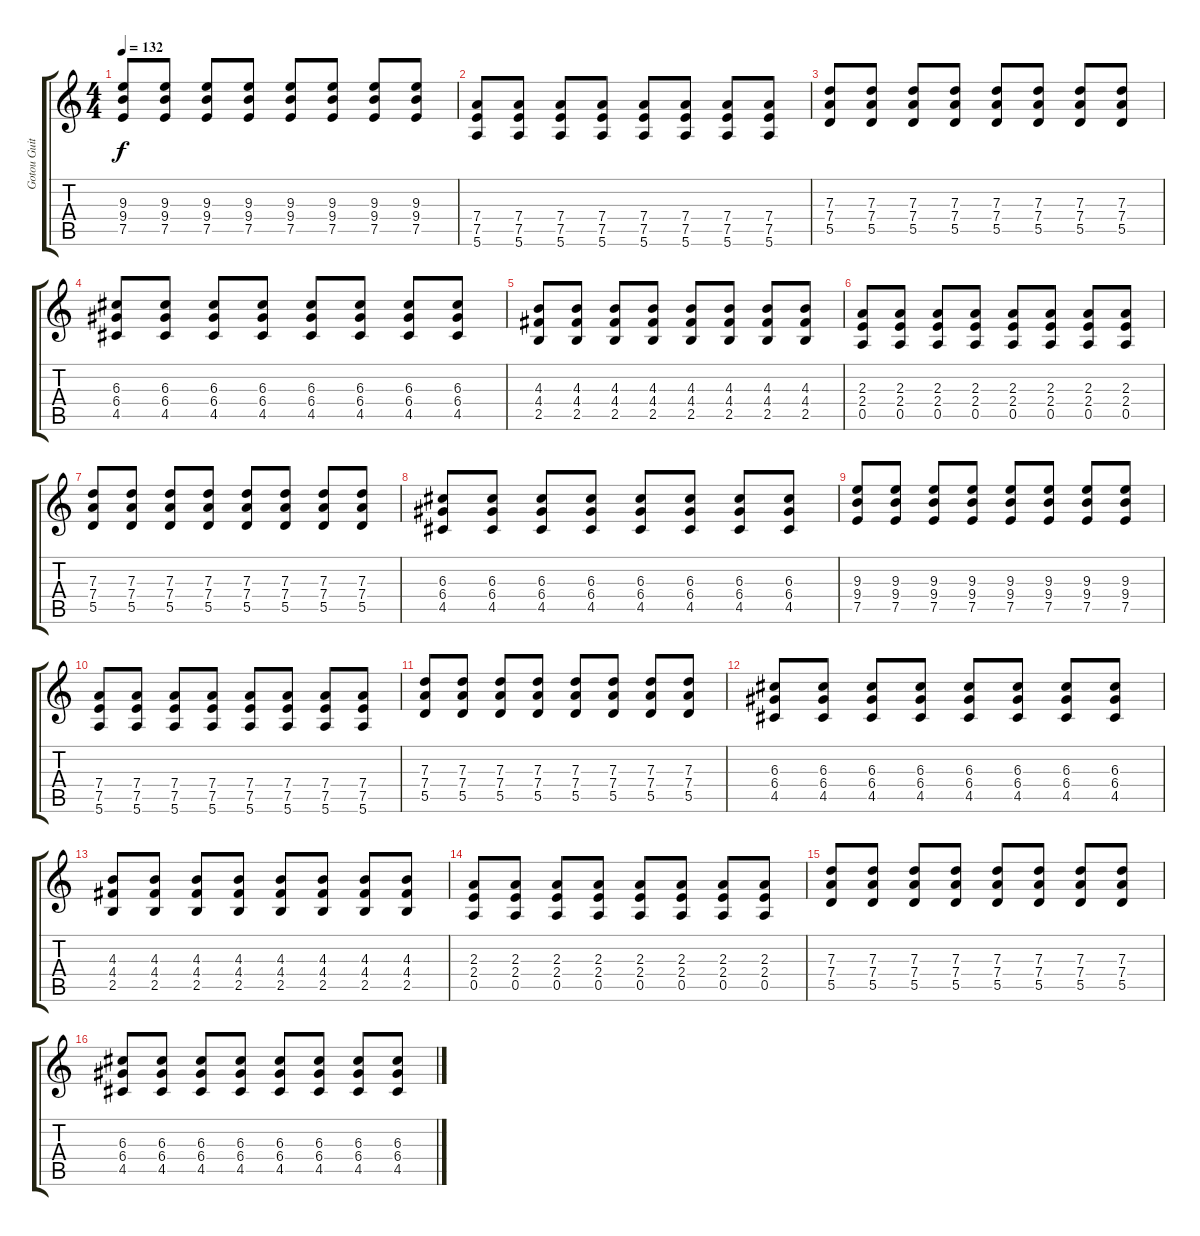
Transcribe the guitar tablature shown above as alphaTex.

\track ("Gotou Guitar" "Gotou Guit") {instrument overdrivenguitar}
\staff {score tabs}
\tuning (E4 B3 G3 D3 A2 E2) {hide}
\ts (4 4)
\tempo 132
\clef g2
\ks c
(9.3 9.4 7.5).8{dy f} (9.3 9.4 7.5).8 (9.3 9.4 7.5).8 (9.3 9.4 7.5).8 (9.3 9.4 7.5).8 (9.3 9.4 7.5).8 (9.3 9.4 7.5).8 (9.3 9.4 7.5).8 |
(7.4 7.5 5.6).8 (7.4 7.5 5.6).8 (7.4 7.5 5.6).8 (7.4 7.5 5.6).8 (7.4 7.5 5.6).8 (7.4 7.5 5.6).8 (7.4 7.5 5.6).8 (7.4 7.5 5.6).8 |
(7.3 7.4 5.5).8 (7.3 7.4 5.5).8 (7.3 7.4 5.5).8 (7.3 7.4 5.5).8 (7.3 7.4 5.5).8 (7.3 7.4 5.5).8 (7.3 7.4 5.5).8 (7.3 7.4 5.5).8 |
(6.3 6.4 4.5).8 (6.3 6.4 4.5).8 (6.3 6.4 4.5).8 (6.3 6.4 4.5).8 (6.3 6.4 4.5).8 (6.3 6.4 4.5).8 (6.3 6.4 4.5).8 (6.3 6.4 4.5).8 |
(4.3 4.4 2.5).8 (4.3 4.4 2.5).8 (4.3 4.4 2.5).8 (4.3 4.4 2.5).8 (4.3 4.4 2.5).8 (4.3 4.4 2.5).8 (4.3 4.4 2.5).8 (4.3 4.4 2.5).8 |
(2.3 2.4 0.5).8 (2.3 2.4 0.5).8 (2.3 2.4 0.5).8 (2.3 2.4 0.5).8 (2.3 2.4 0.5).8 (2.3 2.4 0.5).8 (2.3 2.4 0.5).8 (2.3 2.4 0.5).8 |
(7.3 7.4 5.5).8 (7.3 7.4 5.5).8 (7.3 7.4 5.5).8 (7.3 7.4 5.5).8 (7.3 7.4 5.5).8 (7.3 7.4 5.5).8 (7.3 7.4 5.5).8 (7.3 7.4 5.5).8 |
(6.3 6.4 4.5).8 (6.3 6.4 4.5).8 (6.3 6.4 4.5).8 (6.3 6.4 4.5).8 (6.3 6.4 4.5).8 (6.3 6.4 4.5).8 (6.3 6.4 4.5).8 (6.3 6.4 4.5).8 |
(9.3 9.4 7.5).8 (9.3 9.4 7.5).8 (9.3 9.4 7.5).8 (9.3 9.4 7.5).8 (9.3 9.4 7.5).8 (9.3 9.4 7.5).8 (9.3 9.4 7.5).8 (9.3 9.4 7.5).8 |
(7.4 7.5 5.6).8 (7.4 7.5 5.6).8 (7.4 7.5 5.6).8 (7.4 7.5 5.6).8 (7.4 7.5 5.6).8 (7.4 7.5 5.6).8 (7.4 7.5 5.6).8 (7.4 7.5 5.6).8 |
(7.3 7.4 5.5).8 (7.3 7.4 5.5).8 (7.3 7.4 5.5).8 (7.3 7.4 5.5).8 (7.3 7.4 5.5).8 (7.3 7.4 5.5).8 (7.3 7.4 5.5).8 (7.3 7.4 5.5).8 |
(6.3 6.4 4.5).8 (6.3 6.4 4.5).8 (6.3 6.4 4.5).8 (6.3 6.4 4.5).8 (6.3 6.4 4.5).8 (6.3 6.4 4.5).8 (6.3 6.4 4.5).8 (6.3 6.4 4.5).8 |
(4.3 4.4 2.5).8 (4.3 4.4 2.5).8 (4.3 4.4 2.5).8 (4.3 4.4 2.5).8 (4.3 4.4 2.5).8 (4.3 4.4 2.5).8 (4.3 4.4 2.5).8 (4.3 4.4 2.5).8 |
(2.3 2.4 0.5).8 (2.3 2.4 0.5).8 (2.3 2.4 0.5).8 (2.3 2.4 0.5).8 (2.3 2.4 0.5).8 (2.3 2.4 0.5).8 (2.3 2.4 0.5).8 (2.3 2.4 0.5).8 |
(7.3 7.4 5.5).8 (7.3 7.4 5.5).8 (7.3 7.4 5.5).8 (7.3 7.4 5.5).8 (7.3 7.4 5.5).8 (7.3 7.4 5.5).8 (7.3 7.4 5.5).8 (7.3 7.4 5.5).8 |
(6.3 6.4 4.5).8 (6.3 6.4 4.5).8 (6.3 6.4 4.5).8 (6.3 6.4 4.5).8 (6.3 6.4 4.5).8 (6.3 6.4 4.5).8 (6.3 6.4 4.5).8 (6.3 6.4 4.5).8
